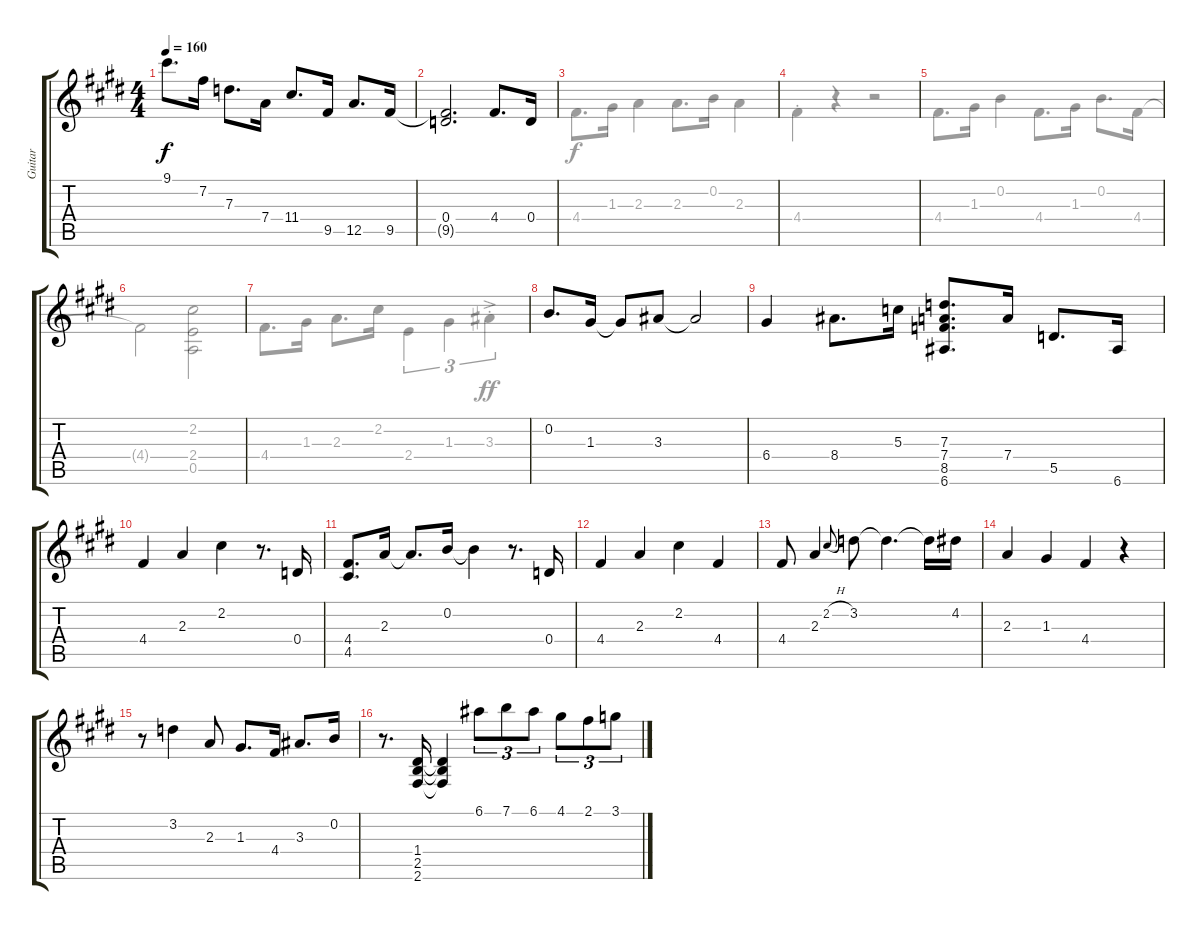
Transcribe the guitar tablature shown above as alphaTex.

\track ("Guitar" "Guitar") {instrument acousticguitarsteel}
\staff {score tabs}
\tuning (E4 B3 G3 D3 A2 E2) {hide}
\voice
\ts (4 4)
\tempo 160
\clef g2
\ks e
9.1.8{d dy f volume 16 instrument acousticgrandpiano} 7.2.16 7.3.8{d} 7.4.16 11.4.8{d} 9.5.16 12.5.8{d} 9.5.16 |
(0.4 9.5{t}).2{d} 4.4.8{d} 0.4.16 |
|
|
|
|
|
0.2.8{d} 1.3.16 1.3{t}.8 3.3.8 3.3{t}.2 |
6.4.4 8.4.8{d} 5.3.16 (7.3 7.4 8.5 6.6).8{d} 7.4.16 5.5.8{d} 6.6.16 |
4.4.4 2.3.4 2.2.4 r.8{d} 0.4.16 |
(4.4 4.5).8{d} 2.3.16 2.3{t}.8{d} 0.2.16 0.2{t}.4 r.8{d} 0.4.16 |
4.4.4 2.3.4 2.2.4 4.4.4 |
4.4.8 2.3.4 2.2{h}.8{gr onbeat} 3.2.8 3.2{t}.4{d} 3.2{t}.16 4.2.16 |
2.3.4 1.3.4 4.4.4 r.4 |
r.8 3.2.4 2.3.8 1.3.8{d} 4.4.16 3.3.8{d} 0.2.16 |
r.8{d} (1.4 2.5 2.6).16 (1.4{t} 2.5{t} 2.6{t}).4 6.1.8{tu (3 2)} 7.1.8{tu (3 2)} 6.1.8{tu (3 2)} 4.1.8{tu (3 2)} 2.1.8{tu (3 2)} 3.1.8{tu (3 2)}
\voice
\clef g2
\ottava regular
\simile none
\ks e
|
|
4.4.8{d} 1.3.16 2.3.4 2.3.8{d} 0.2.16 2.3.4 |
4.4{st}.4 r.4 r.2 |
4.4.8{d} 1.3.16 0.2.4 4.4.8{d} 1.3.16 0.2.8{d} 4.4.16 |
4.4{t}.2 (2.2 2.4 0.5).2 |
4.4.8{d} 1.3.16 2.3.8{d} 2.2.16 2.4.4{tu (3 2)} 1.3.4{tu (3 2)} 3.3{ac st}.4{tu (3 2) dy ff} |
|
|
|
|
|
|
|
|
